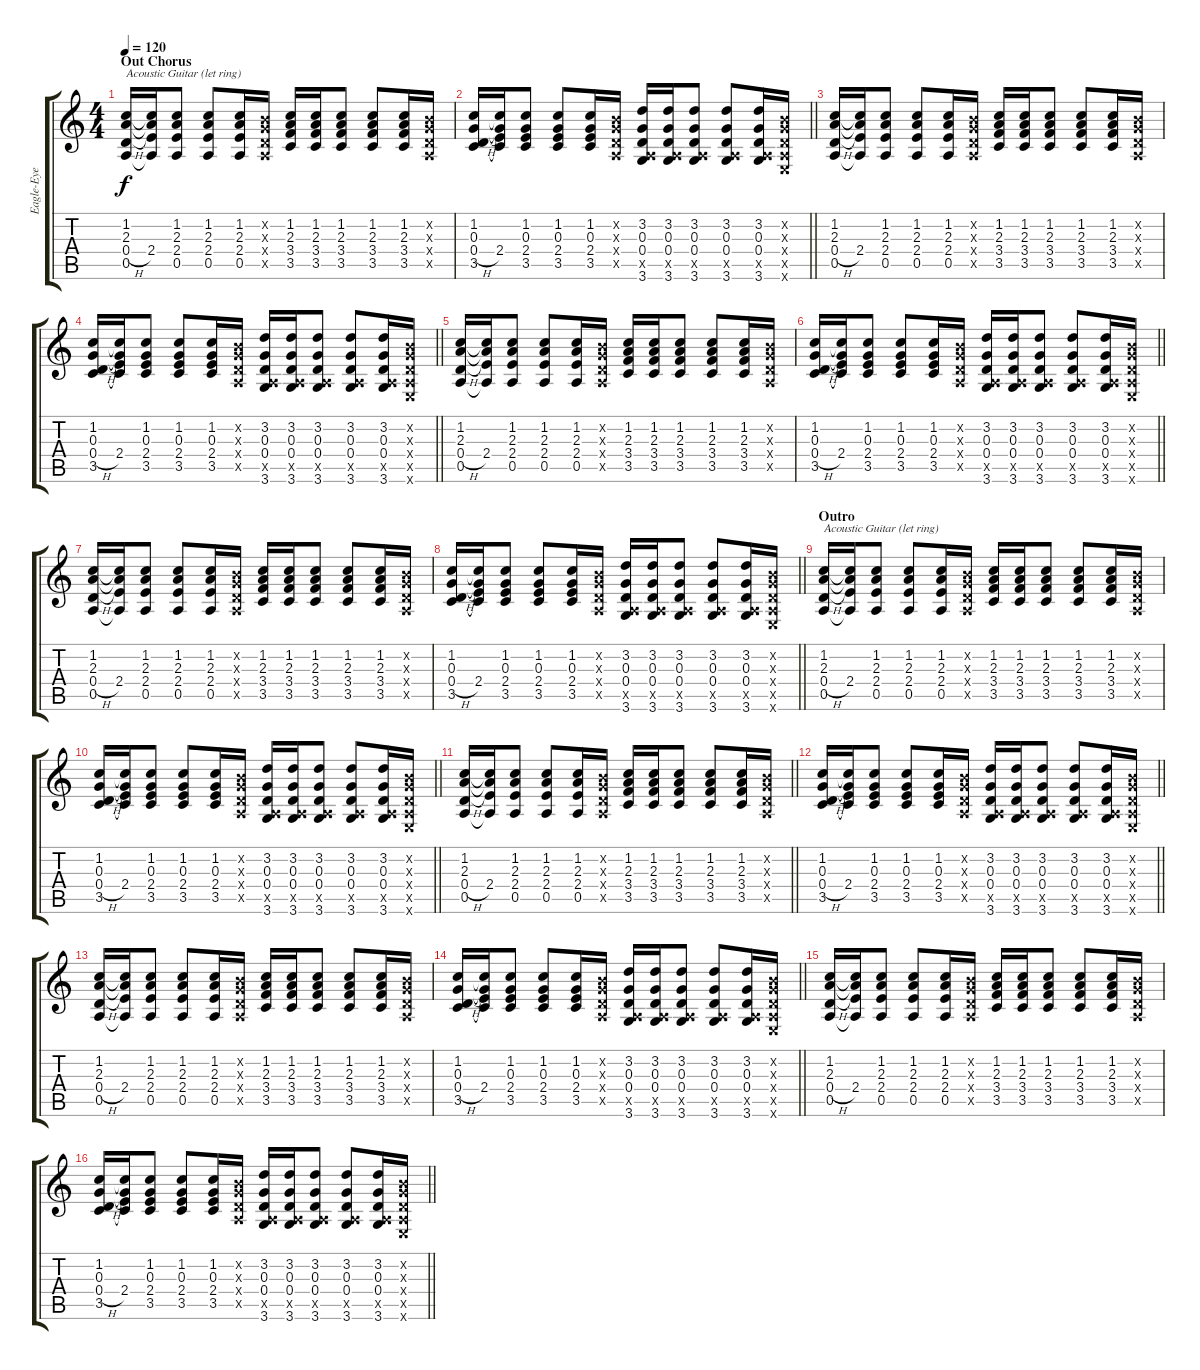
\track ("Eagle-Eye Cherry Guitar" "Eagle-Eye ") {instrument electricguitarmuted}
\staff {score tabs}
\tuning (E4 B3 G3 D3 A2 E2) {hide}
\ts (4 4)
\section ("" "Out Chorus")
\tempo 120
\clef g2
\ks c
(1.2 2.3 0.4{h} 0.5).16{txt "Acoustic Guitar (let ring)" dy f instrument acousticguitarsteel} (1.2{t} 2.3{t} 2.4 0.5{t}).16 (1.2 2.3 2.4 0.5).8 (1.2 2.3 2.4 0.5).8 (1.2 2.3 2.4 0.5).16 (0.2{x} 0.3{x} 0.4{x} 0.5{x}).16 (1.2 2.3 3.4 3.5).16 (1.2 2.3 3.4 3.5).16 (1.2 2.3 3.4 3.5).8 (1.2 2.3 3.4 3.5).8 (1.2 2.3 3.4 3.5).16 (0.2{x} 0.3{x} 0.4{x} 0.5{x}).16 |
\barLineRight lightlight
(1.2 0.3 0.4{h} 3.5).16 (1.2{t} 0.3{t} 2.4 3.5{t}).16 (1.2 0.3 2.4 3.5).8 (1.2 0.3 2.4 3.5).8 (1.2 0.3 2.4 3.5).16 (0.2{x} 0.3{x} 0.4{x} 0.5{x}).16 (3.2 0.3 0.4 0.5{x} 3.6).16 (3.2 0.3 0.4 0.5{x} 3.6).16 (3.2 0.3 0.4 0.5{x} 3.6).8 (3.2 0.3 0.4 0.5{x} 3.6).8 (3.2 0.3 0.4 0.5{x} 3.6).16 (0.2{x} 0.3{x} 0.4{x} 0.5{x} 0.6{x}).16 |
(1.2 2.3 0.4{h} 0.5).16 (1.2{t} 2.3{t} 2.4 0.5{t}).16 (1.2 2.3 2.4 0.5).8 (1.2 2.3 2.4 0.5).8 (1.2 2.3 2.4 0.5).16 (0.2{x} 0.3{x} 0.4{x} 0.5{x}).16 (1.2 2.3 3.4 3.5).16 (1.2 2.3 3.4 3.5).16 (1.2 2.3 3.4 3.5).8 (1.2 2.3 3.4 3.5).8 (1.2 2.3 3.4 3.5).16 (0.2{x} 0.3{x} 0.4{x} 0.5{x}).16 |
\barLineRight lightlight
(1.2 0.3 0.4{h} 3.5).16 (1.2{t} 0.3{t} 2.4 3.5{t}).16 (1.2 0.3 2.4 3.5).8 (1.2 0.3 2.4 3.5).8 (1.2 0.3 2.4 3.5).16 (0.2{x} 0.3{x} 0.4{x} 0.5{x}).16 (3.2 0.3 0.4 0.5{x} 3.6).16 (3.2 0.3 0.4 0.5{x} 3.6).16 (3.2 0.3 0.4 0.5{x} 3.6).8 (3.2 0.3 0.4 0.5{x} 3.6).8 (3.2 0.3 0.4 0.5{x} 3.6).16 (0.2{x} 0.3{x} 0.4{x} 0.5{x} 0.6{x}).16 |
(1.2 2.3 0.4{h} 0.5).16 (1.2{t} 2.3{t} 2.4 0.5{t}).16 (1.2 2.3 2.4 0.5).8 (1.2 2.3 2.4 0.5).8 (1.2 2.3 2.4 0.5).16 (0.2{x} 0.3{x} 0.4{x} 0.5{x}).16 (1.2 2.3 3.4 3.5).16 (1.2 2.3 3.4 3.5).16 (1.2 2.3 3.4 3.5).8 (1.2 2.3 3.4 3.5).8 (1.2 2.3 3.4 3.5).16 (0.2{x} 0.3{x} 0.4{x} 0.5{x}).16 |
\barLineRight lightlight
(1.2 0.3 0.4{h} 3.5).16 (1.2{t} 0.3{t} 2.4 3.5{t}).16 (1.2 0.3 2.4 3.5).8 (1.2 0.3 2.4 3.5).8 (1.2 0.3 2.4 3.5).16 (0.2{x} 0.3{x} 0.4{x} 0.5{x}).16 (3.2 0.3 0.4 0.5{x} 3.6).16 (3.2 0.3 0.4 0.5{x} 3.6).16 (3.2 0.3 0.4 0.5{x} 3.6).8 (3.2 0.3 0.4 0.5{x} 3.6).8 (3.2 0.3 0.4 0.5{x} 3.6).16 (0.2{x} 0.3{x} 0.4{x} 0.5{x} 0.6{x}).16 |
(1.2 2.3 0.4{h} 0.5).16 (1.2{t} 2.3{t} 2.4 0.5{t}).16 (1.2 2.3 2.4 0.5).8 (1.2 2.3 2.4 0.5).8 (1.2 2.3 2.4 0.5).16 (0.2{x} 0.3{x} 0.4{x} 0.5{x}).16 (1.2 2.3 3.4 3.5).16 (1.2 2.3 3.4 3.5).16 (1.2 2.3 3.4 3.5).8 (1.2 2.3 3.4 3.5).8 (1.2 2.3 3.4 3.5).16 (0.2{x} 0.3{x} 0.4{x} 0.5{x}).16 |
\barLineRight lightlight
(1.2 0.3 0.4{h} 3.5).16 (1.2{t} 0.3{t} 2.4 3.5{t}).16 (1.2 0.3 2.4 3.5).8 (1.2 0.3 2.4 3.5).8 (1.2 0.3 2.4 3.5).16 (0.2{x} 0.3{x} 0.4{x} 0.5{x}).16 (3.2 0.3 0.4 0.5{x} 3.6).16 (3.2 0.3 0.4 0.5{x} 3.6).16 (3.2 0.3 0.4 0.5{x} 3.6).8 (3.2 0.3 0.4 0.5{x} 3.6).8 (3.2 0.3 0.4 0.5{x} 3.6).16 (0.2{x} 0.3{x} 0.4{x} 0.5{x} 0.6{x}).16 |
\section ("" "Outro")
(1.2 2.3 0.4{h} 0.5).16{txt "Acoustic Guitar (let ring)" instrument acousticguitarsteel} (1.2{t} 2.3{t} 2.4 0.5{t}).16 (1.2 2.3 2.4 0.5).8 (1.2 2.3 2.4 0.5).8 (1.2 2.3 2.4 0.5).16 (0.2{x} 0.3{x} 0.4{x} 0.5{x}).16 (1.2 2.3 3.4 3.5).16 (1.2 2.3 3.4 3.5).16 (1.2 2.3 3.4 3.5).8 (1.2 2.3 3.4 3.5).8 (1.2 2.3 3.4 3.5).16 (0.2{x} 0.3{x} 0.4{x} 0.5{x}).16 |
\barLineRight lightlight
(1.2 0.3 0.4{h} 3.5).16 (1.2{t} 0.3{t} 2.4 3.5{t}).16 (1.2 0.3 2.4 3.5).8 (1.2 0.3 2.4 3.5).8 (1.2 0.3 2.4 3.5).16 (0.2{x} 0.3{x} 0.4{x} 0.5{x}).16 (3.2 0.3 0.4 0.5{x} 3.6).16 (3.2 0.3 0.4 0.5{x} 3.6).16 (3.2 0.3 0.4 0.5{x} 3.6).8 (3.2 0.3 0.4 0.5{x} 3.6).8 (3.2 0.3 0.4 0.5{x} 3.6).16 (0.2{x} 0.3{x} 0.4{x} 0.5{x} 0.6{x}).16 |
\barLineRight lightlight
(1.2 2.3 0.4{h} 0.5).16 (1.2{t} 2.3{t} 2.4 0.5{t}).16 (1.2 2.3 2.4 0.5).8 (1.2 2.3 2.4 0.5).8 (1.2 2.3 2.4 0.5).16 (0.2{x} 0.3{x} 0.4{x} 0.5{x}).16 (1.2 2.3 3.4 3.5).16 (1.2 2.3 3.4 3.5).16 (1.2 2.3 3.4 3.5).8 (1.2 2.3 3.4 3.5).8 (1.2 2.3 3.4 3.5).16 (0.2{x} 0.3{x} 0.4{x} 0.5{x}).16 |
\barLineRight lightlight
(1.2 0.3 0.4{h} 3.5).16 (1.2{t} 0.3{t} 2.4 3.5{t}).16 (1.2 0.3 2.4 3.5).8 (1.2 0.3 2.4 3.5).8 (1.2 0.3 2.4 3.5).16 (0.2{x} 0.3{x} 0.4{x} 0.5{x}).16 (3.2 0.3 0.4 0.5{x} 3.6).16 (3.2 0.3 0.4 0.5{x} 3.6).16 (3.2 0.3 0.4 0.5{x} 3.6).8 (3.2 0.3 0.4 0.5{x} 3.6).8 (3.2 0.3 0.4 0.5{x} 3.6).16 (0.2{x} 0.3{x} 0.4{x} 0.5{x} 0.6{x}).16 |
(1.2 2.3 0.4{h} 0.5).16 (1.2{t} 2.3{t} 2.4 0.5{t}).16 (1.2 2.3 2.4 0.5).8 (1.2 2.3 2.4 0.5).8 (1.2 2.3 2.4 0.5).16 (0.2{x} 0.3{x} 0.4{x} 0.5{x}).16 (1.2 2.3 3.4 3.5).16 (1.2 2.3 3.4 3.5).16 (1.2 2.3 3.4 3.5).8 (1.2 2.3 3.4 3.5).8 (1.2 2.3 3.4 3.5).16 (0.2{x} 0.3{x} 0.4{x} 0.5{x}).16 |
\barLineRight lightlight
(1.2 0.3 0.4{h} 3.5).16 (1.2{t} 0.3{t} 2.4 3.5{t}).16 (1.2 0.3 2.4 3.5).8 (1.2 0.3 2.4 3.5).8 (1.2 0.3 2.4 3.5).16 (0.2{x} 0.3{x} 0.4{x} 0.5{x}).16 (3.2 0.3 0.4 0.5{x} 3.6).16 (3.2 0.3 0.4 0.5{x} 3.6).16 (3.2 0.3 0.4 0.5{x} 3.6).8 (3.2 0.3 0.4 0.5{x} 3.6).8 (3.2 0.3 0.4 0.5{x} 3.6).16 (0.2{x} 0.3{x} 0.4{x} 0.5{x} 0.6{x}).16 |
(1.2 2.3 0.4{h} 0.5).16 (1.2{t} 2.3{t} 2.4 0.5{t}).16 (1.2 2.3 2.4 0.5).8 (1.2 2.3 2.4 0.5).8 (1.2 2.3 2.4 0.5).16 (0.2{x} 0.3{x} 0.4{x} 0.5{x}).16 (1.2 2.3 3.4 3.5).16 (1.2 2.3 3.4 3.5).16 (1.2 2.3 3.4 3.5).8 (1.2 2.3 3.4 3.5).8 (1.2 2.3 3.4 3.5).16 (0.2{x} 0.3{x} 0.4{x} 0.5{x}).16 |
\barLineRight lightlight
(1.2 0.3 0.4{h} 3.5).16 (1.2{t} 0.3{t} 2.4 3.5{t}).16 (1.2 0.3 2.4 3.5).8 (1.2 0.3 2.4 3.5).8 (1.2 0.3 2.4 3.5).16 (0.2{x} 0.3{x} 0.4{x} 0.5{x}).16 (3.2 0.3 0.4 0.5{x} 3.6).16 (3.2 0.3 0.4 0.5{x} 3.6).16 (3.2 0.3 0.4 0.5{x} 3.6).8 (3.2 0.3 0.4 0.5{x} 3.6).8 (3.2 0.3 0.4 0.5{x} 3.6).16 (0.2{x} 0.3{x} 0.4{x} 0.5{x} 0.6{x}).16
